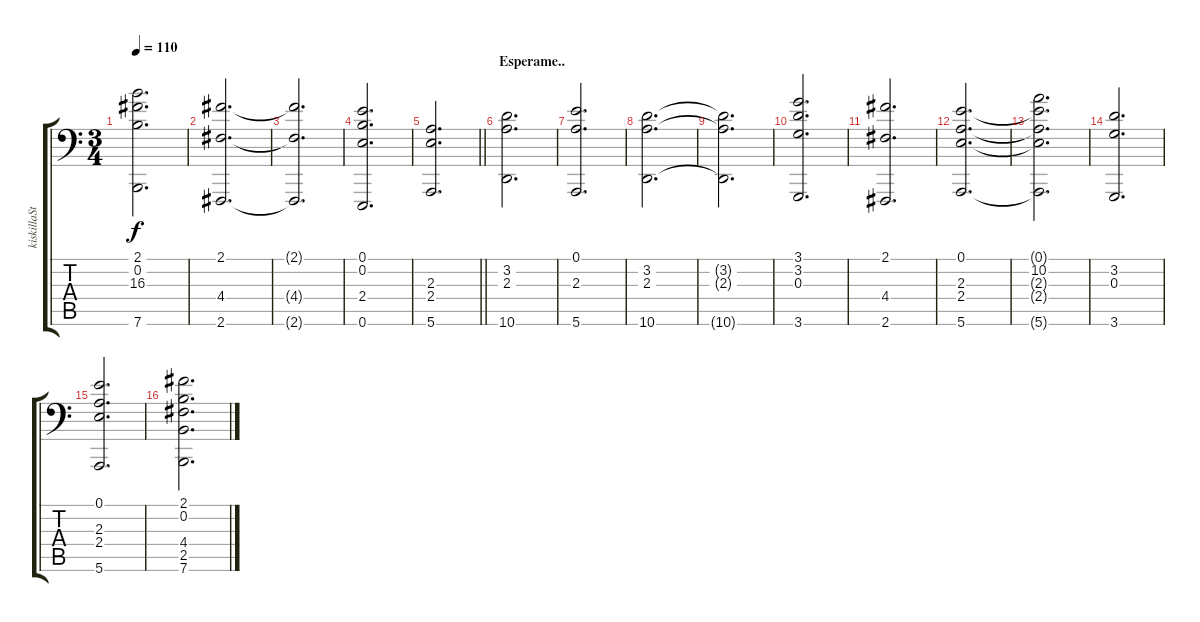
\track ("kiskillaStrings" "kiskillaSt") {instrument stringensemble2}
\staff {score tabs}
\tuning (E4 B3 G3 D3 A2 E1) {hide}
\ts (3 4)
\tempo 110
\clef f4
\ks c
(2.1 0.2 16.3 7.6).2{d dy f} |
(2.1 4.4 2.6).2{d} |
(2.1{t} 4.4{t} 2.6{t}).2{d} |
(0.1 0.2 2.4 0.6).2{d} |
\barLineRight lightlight
(2.3 2.4 5.6).2{d} |
\section ("" "Esperame..")
(3.2 2.3 10.6).2{d} |
(0.1 2.3 5.6).2{d} |
(3.2 2.3 10.6).2{d} |
(3.2{t} 2.3{t} 10.6{t}).2{d} |
(3.1 3.2 0.3 3.6).2{d} |
(2.1 4.4 2.6).2{d} |
(0.1 2.3 2.4 5.6).2{d} |
(0.1{t} 10.2 2.3{t} 2.4{t} 5.6{t}).2{d} |
(3.2 0.3 3.6).2{d} |
(0.1 2.3 2.4 5.6).2{d} |
(2.1 0.2 4.4 2.5 7.6).2{d}
